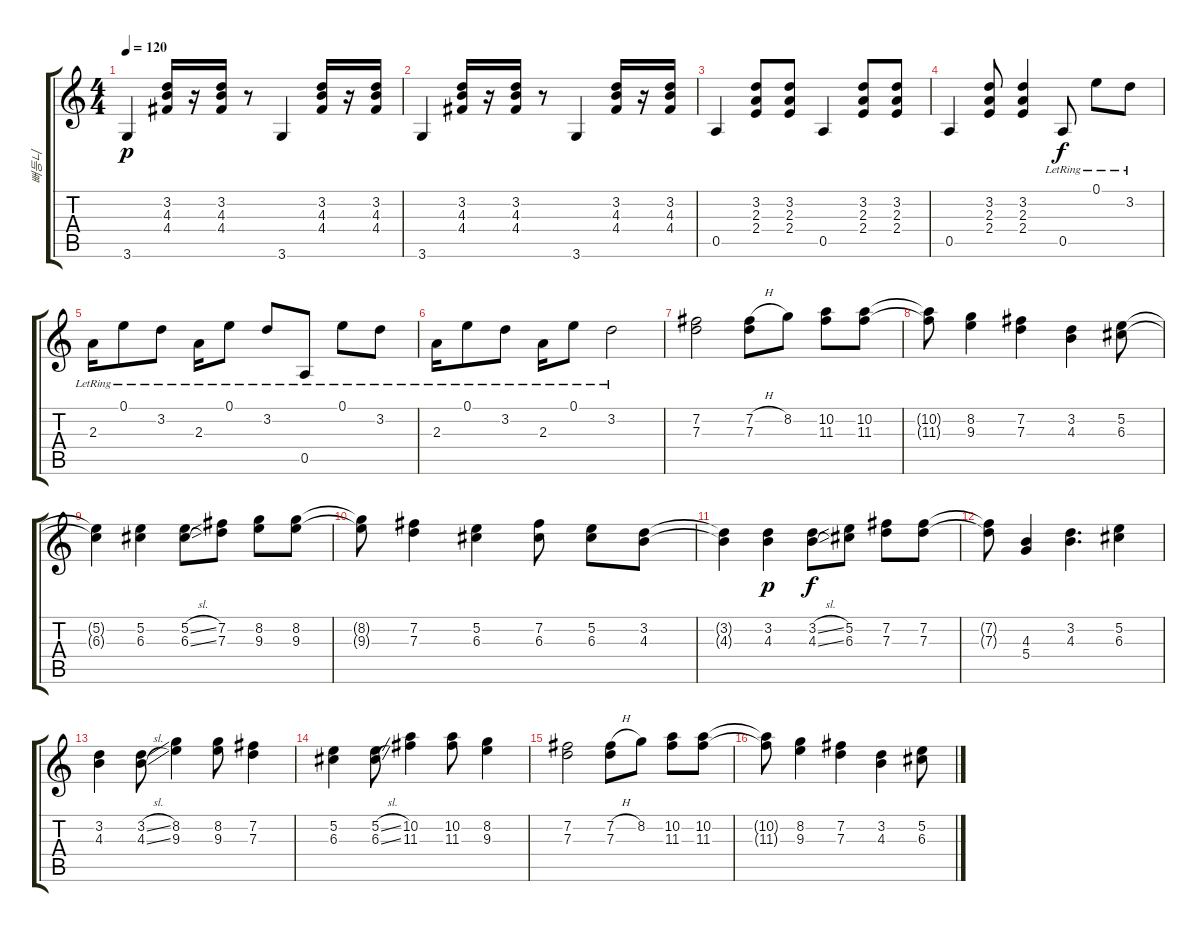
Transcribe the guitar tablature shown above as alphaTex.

\track ("뻐등니" "뻐등니") {instrument acousticguitarsteel}
\staff {score tabs}
\tuning (E4 B3 G3 D3 A2 E2) {hide}
\ts (4 4)
\tempo 120
\clef g2
\ks c
3.6.4{dy p} (3.2 4.3 4.4).16 r.16 (3.2 4.3 4.4).16 r.8 3.6.4 (3.2 4.3 4.4).16 r.16 (3.2 4.3 4.4).16 |
3.6.4 (3.2 4.3 4.4).16 r.16 (3.2 4.3 4.4).16 r.8 3.6.4 (3.2 4.3 4.4).16 r.16 (3.2 4.3 4.4).16 |
0.5.4 (3.2 2.3 2.4).8 (3.2 2.3 2.4).8 0.5.4 (3.2 2.3 2.4).8 (3.2 2.3 2.4).8 |
0.5.4 (3.2 2.3 2.4).8 (3.2 2.3 2.4).4 0.5{lr}.8{dy f} 0.1{lr}.8 3.2{lr}.8 |
2.3{lr}.16 0.1{lr}.8 3.2{lr}.8 2.3{lr}.16 0.1{lr}.8 3.2{lr}.8 0.5{lr}.8 0.1{lr}.8 3.2{lr}.8 |
2.3{lr}.16 0.1{lr}.8 3.2{lr}.8 2.3{lr}.16 0.1{lr}.8 3.2{lr}.2 |
(7.2 7.3).2 (7.2{h} 7.3).8 8.2.8 (10.2 11.3).8 (10.2 11.3).8 |
(10.2{t} 11.3{t}).8 (8.2 9.3).4 (7.2 7.3).4 (3.2 4.3).4 (5.2 6.3).8 |
(5.2{t} 6.3{t}).4 (5.2 6.3).4 (5.2{sl} 6.3{sl}).8 (7.2 7.3).8 (8.2 9.3).8 (8.2 9.3).8 |
(8.2{t} 9.3{t}).8 (7.2 7.3).4 (5.2 6.3).4 (7.2 6.3).8 (5.2 6.3).8 (3.2 4.3).8 |
(3.2{t} 4.3{t}).4 (3.2 4.3).4{dy p} (3.2{sl} 4.3{sl}).8{dy f} (5.2 6.3).8 (7.2 7.3).8 (7.2 7.3).8 |
(7.2{t} 7.3{t}).8 (4.3 5.4).4 (3.2 4.3).4{d} (5.2 6.3).4 |
(3.2 4.3).4 (3.2{sl} 4.3{sl}).8 (8.2 9.3).4 (8.2 9.3).8 (7.2 7.3).4 |
(5.2 6.3).4 (5.2{sl} 6.3{sl}).8 (10.2 11.3).4 (10.2 11.3).8 (8.2 9.3).4 |
(7.2 7.3).2 (7.2{h} 7.3).8 8.2.8 (10.2 11.3).8 (10.2 11.3).8 |
(10.2{t} 11.3{t}).8 (8.2 9.3).4 (7.2 7.3).4 (3.2 4.3).4 (5.2 6.3).8
